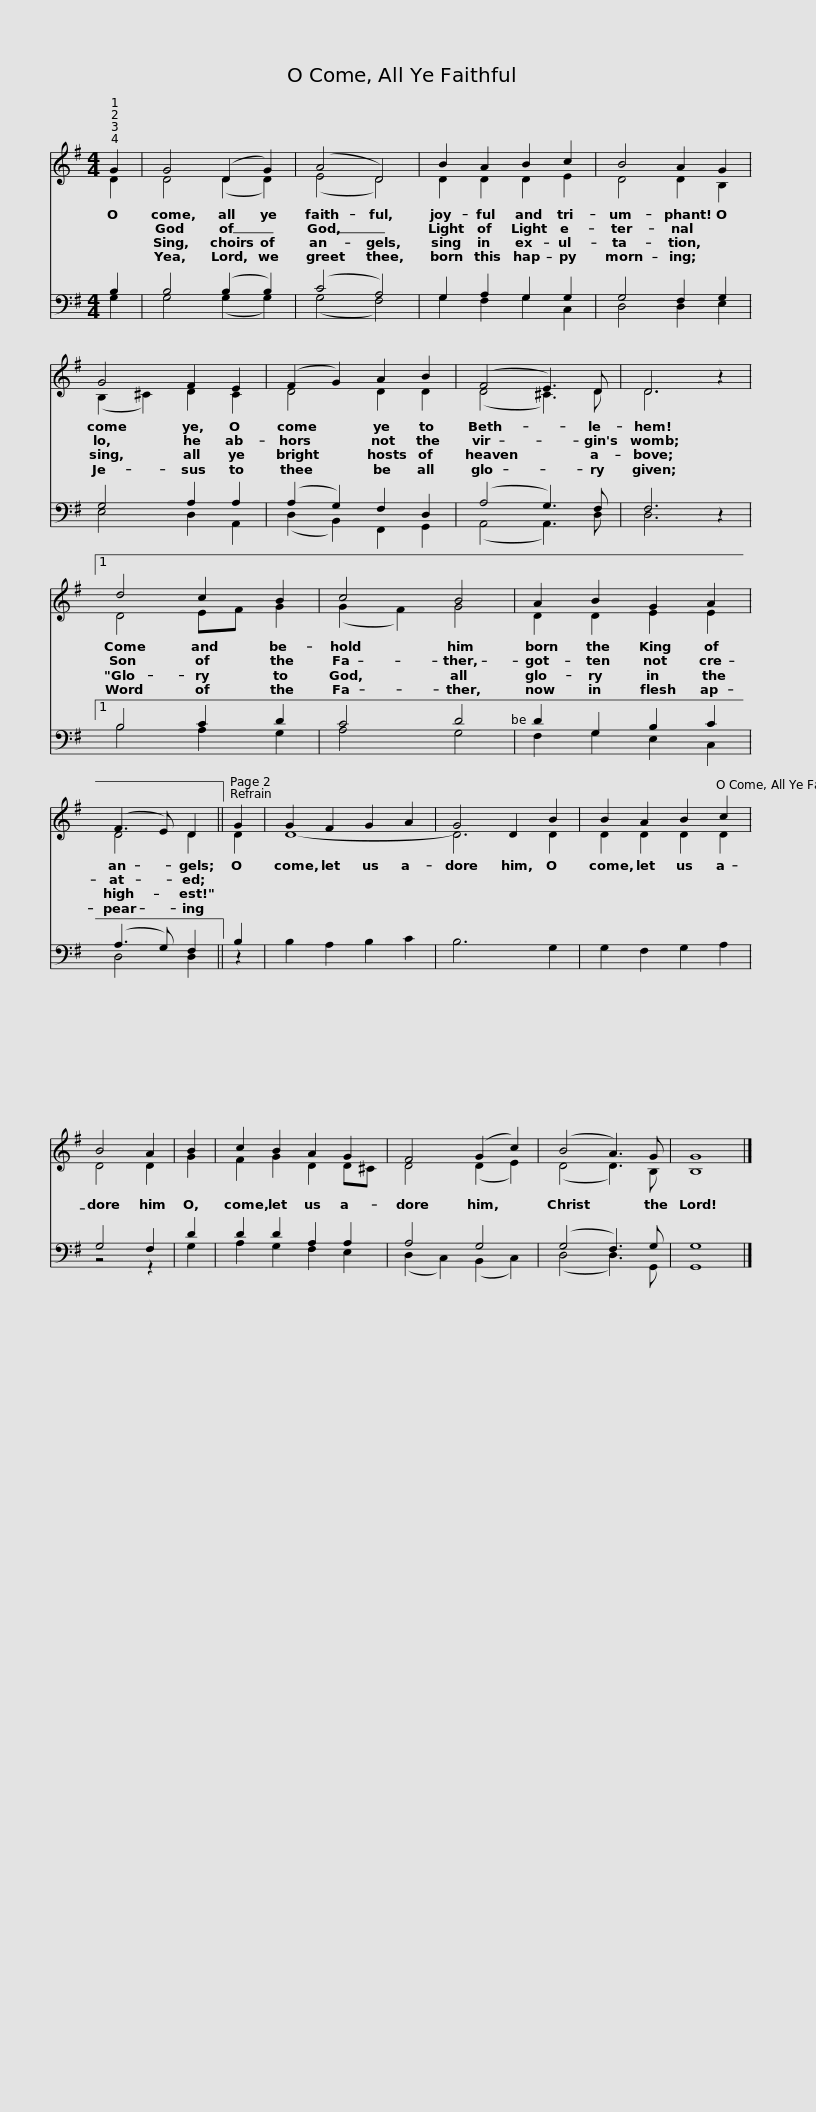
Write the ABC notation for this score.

X:1
%%score ( 1 2 ) ( 3 4 )
L:1/8
M:4/4
I:linebreak $
K:G
V:1 treble
V:2 treble
V:3 bass
V:4 bass
V:1
 G2 | G4 (D2 G2) | (A4 D4) | B2 A2 B2 c2 | B4 A2 G2 |$ %5
 G4 F2 E2 | (F2 G2) A2 B2 | (F4 E3) D | D6 z2 |1$ d4 c2 B2 | %10
 c4 B4 | A2 B2 G2 A2 | (F3 E) D2 ||$ G2 | G2 F2 G2 A2 | %15
 G4 D2 B2 | B2 A2 B2 c2 | B4 A2 |$ B2 | c2 B2 A2 G2 | %20
 F4 (G2 c2) | (B4 A3) G | G8 |] %23
V:2
 D2 | D4 (D2 D2) | (E4 D4) | D2 D2 D2 E2 | D4 D2 B,2 |$ %5
 (B,2 ^C2) D2 C2 | D4 D2 D2 | (D4 ^C3) D | D6 x2 |1$ D4 EF G2 | %10
 (G2 F2) G4 | D2 D2 E2 E2 | D4 D2 ||$ D2 | D8- | %15
 D6 D2 | D2 D2 D2 D2 | D4 D2 |$ G2 | F2 G2 D2 D^C | %20
 D4 (D2 E2) | (D4 D3) B, | B,8 |] %23
V:3
 B,2 | B,4 (B,2 B,2) | (C4 A,4) | G,2 A,2 G,2 G,2 | G,4 F,2 G,2 |$ %5
 G,4 A,2 A,2 | (A,2 G,2) F,2 D,2 | (A,4 G,3) F, | F,6 z2 |1$ B,4 C2 D2 | %10
 C4 D4 | D2 G,2 B,2 C2 | (A,3 G,) F,2 ||$ B,2 | B,2 A,2 B,2 C2 | %15
 B,6 G,2 | G,2 F,2 G,2 A,2 | G,4 F,2 |$ D2 | D2 D2 A,2 A,2 | %20
 A,4 G,4 | (G,4 F,3) G, | G,8 |] %23
V:4
 G,2 | G,4 (G,2 G,2) | (G,4 F,4) | G,2 F,2 G,2 C,2 | D,4 D,2 E,2 |$ %5
 E,4 D,2 A,,2 | (D,2 B,,2) F,,2 G,,2 | (A,,4 A,,3) D, | D,6 x2 |1$ B,4 A,2 G,2 | %10
 A,4 G,4 | F,2 G,2 E,2 C,2 | D,4 D,2 ||$ z2 | x8 | %15
 x8 | x8 | z4 z2 |$ G,2 | A,2 G,2 F,2 E,2 | %20
 (D,2 C,2) (B,,2 C,2) | (D,4 D,3) G,, | G,,8 |] %23
